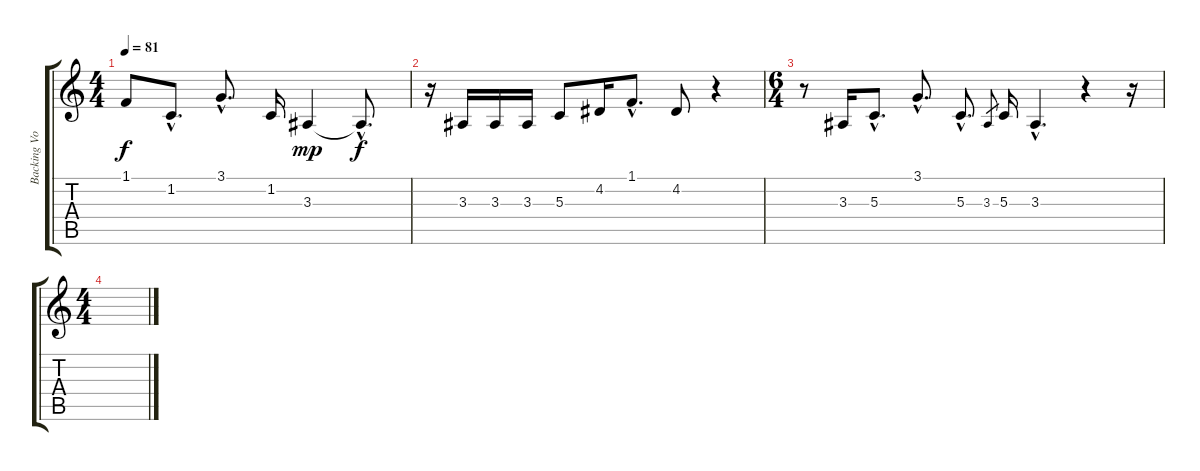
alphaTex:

\track ("Backing Vocals" "Backing Vo") {instrument altosax}
\staff {score tabs}
\tuning (E4 B3 G3 D3 A2 E2) {hide}
\ts (4 4)
\tempo 81
\clef g2
\ks c
1.1{t}.8{dy f} 1.2{hac}.8{d} 3.1{hac}.8{d} 1.2.16 3.3.4{dy mp} 3.3{hac t}.8{d dy f} |
r.16 3.3.16 3.3.16 3.3.16 5.3.8 4.2.16 1.1{hac}.8{d} 4.2.8 r.4 |
\ts (6 4)
r.8 3.3.16 5.3{hac}.8{d} 3.1{hac}.8{d} 5.3{hac}.8{d} 3.3.8{gr} 5.3.16 3.3{hac}.4{d} r.4 r.16 |
\ts (4 4)
